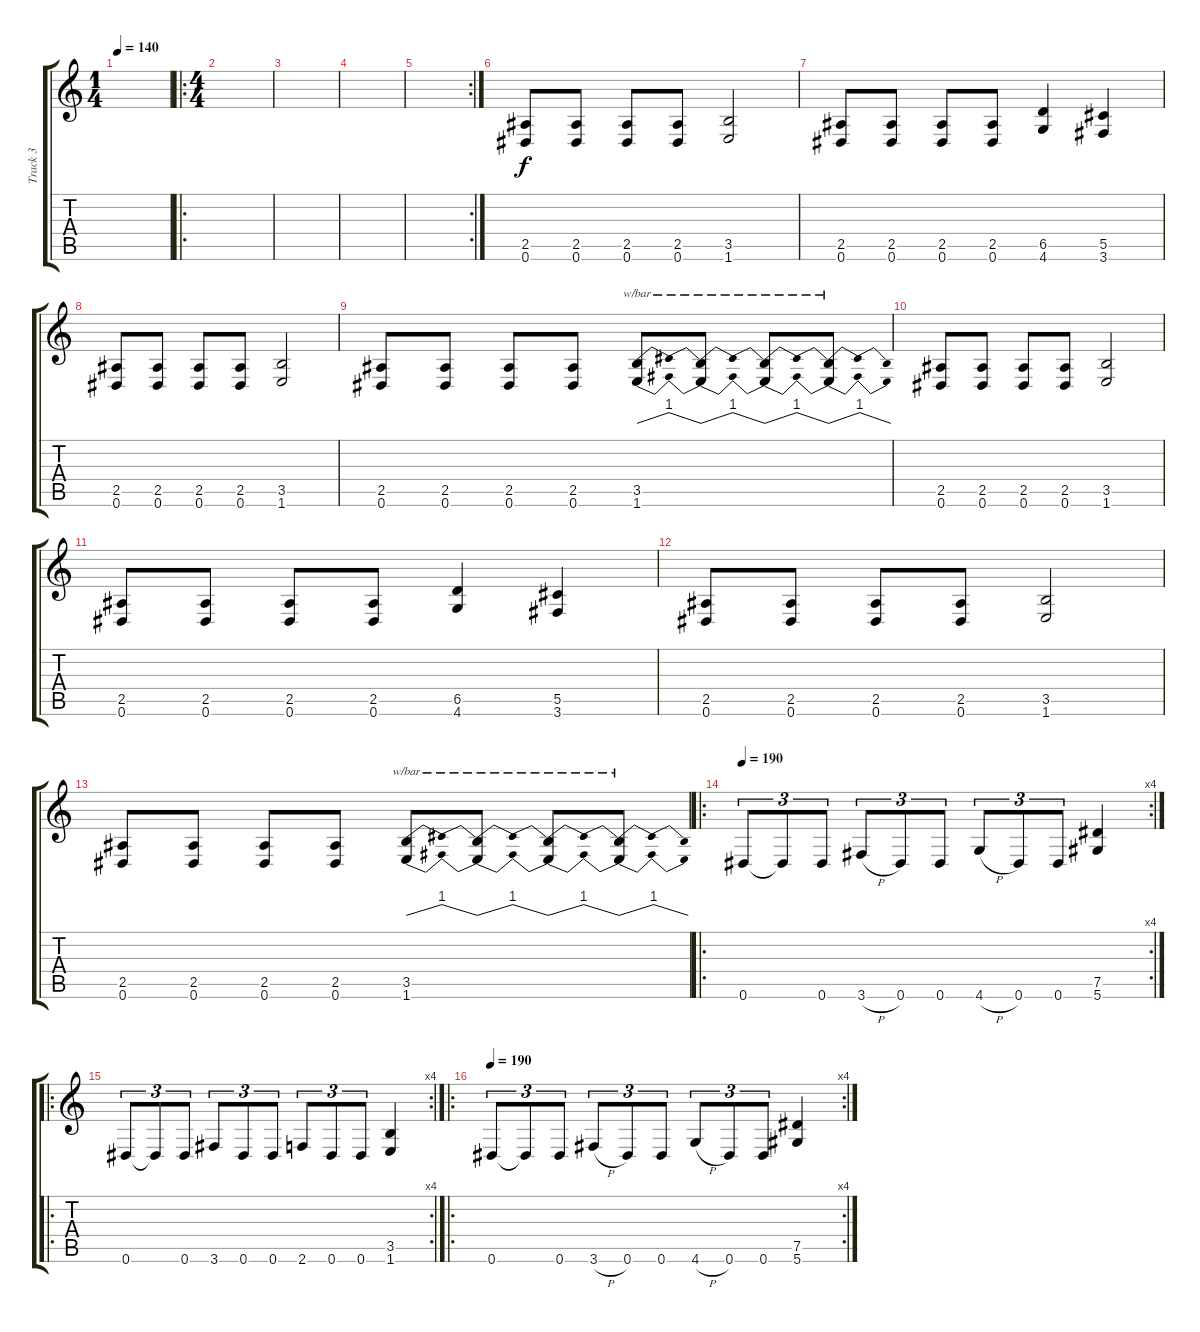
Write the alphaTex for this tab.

\track ("Track 3" "Track 3") {instrument distortionguitar}
\staff {score tabs}
\tuning (Eb4 Bb3 Gb3 Db3 Ab2 Eb2) {hide}
\ts (1 4)
\tempo 140
\clef g2
\ks c
|
\ro
\ts (4 4)
|
|
|
\rc 2
|
(2.5 0.6).8 (2.5 0.6).8 (2.5 0.6).8 (2.5 0.6).8 (3.5 1.6).2 |
(2.5 0.6).8 (2.5 0.6).8 (2.5 0.6).8 (2.5 0.6).8 (6.5 4.6).4 (5.5 3.6).4 |
(2.5 0.6).8 (2.5 0.6).8 (2.5 0.6).8 (2.5 0.6).8 (3.5 1.6).2 |
(2.5 0.6).8 (2.5 0.6).8 (2.5 0.6).8 (2.5 0.6).8 (3.5 1.6).8{tbe (dip default 0 0 30 4 60 0)} (3.5{t} 1.6{t}).8{tbe (dip default 0 0 30 4 60 0)} (3.5{t} 1.6{t}).8{tbe (dip default 0 0 30 4 60 0)} (3.5{t} 1.6{t}).8{tbe (dip default 0 0 30 4 60 0)} |
(2.5 0.6).8 (2.5 0.6).8 (2.5 0.6).8 (2.5 0.6).8 (3.5 1.6).2 |
(2.5 0.6).8 (2.5 0.6).8 (2.5 0.6).8 (2.5 0.6).8 (6.5 4.6).4 (5.5 3.6).4 |
(2.5 0.6).8 (2.5 0.6).8 (2.5 0.6).8 (2.5 0.6).8 (3.5 1.6).2 |
(2.5 0.6).8 (2.5 0.6).8 (2.5 0.6).8 (2.5 0.6).8 (3.5 1.6).8{tbe (dip default 0 0 30 4 60 0)} (3.5{t} 1.6{t}).8{tbe (dip default 0 0 30 4 60 0)} (3.5{t} 1.6{t}).8{tbe (dip default 0 0 30 4 60 0)} (3.5{t} 1.6{t}).8{tbe (dip default 0 0 30 4 60 0)} |
\ro
\rc 4
\tempo 190
0.6.8{tu (3 2)} 0.6{t}.8{tu (3 2)} 0.6.8{tu (3 2)} 3.6{h}.8{tu (3 2)} 0.6.8{tu (3 2)} 0.6.8{tu (3 2)} 4.6{h}.8{tu (3 2)} 0.6.8{tu (3 2)} 0.6.8{tu (3 2)} (7.5 5.6).4 |
\ro
\rc 4
0.6.8{tu (3 2)} 0.6{t}.8{tu (3 2)} 0.6.8{tu (3 2)} 3.6.8{tu (3 2)} 0.6.8{tu (3 2)} 0.6.8{tu (3 2)} 2.6.8{tu (3 2)} 0.6.8{tu (3 2)} 0.6.8{tu (3 2)} (3.5 1.6).4 |
\ro
\rc 4
\tempo 190
0.6.8{tu (3 2)} 0.6{t}.8{tu (3 2)} 0.6.8{tu (3 2)} 3.6{h}.8{tu (3 2)} 0.6.8{tu (3 2)} 0.6.8{tu (3 2)} 4.6{h}.8{tu (3 2)} 0.6.8{tu (3 2)} 0.6.8{tu (3 2)} (7.5 5.6).4
